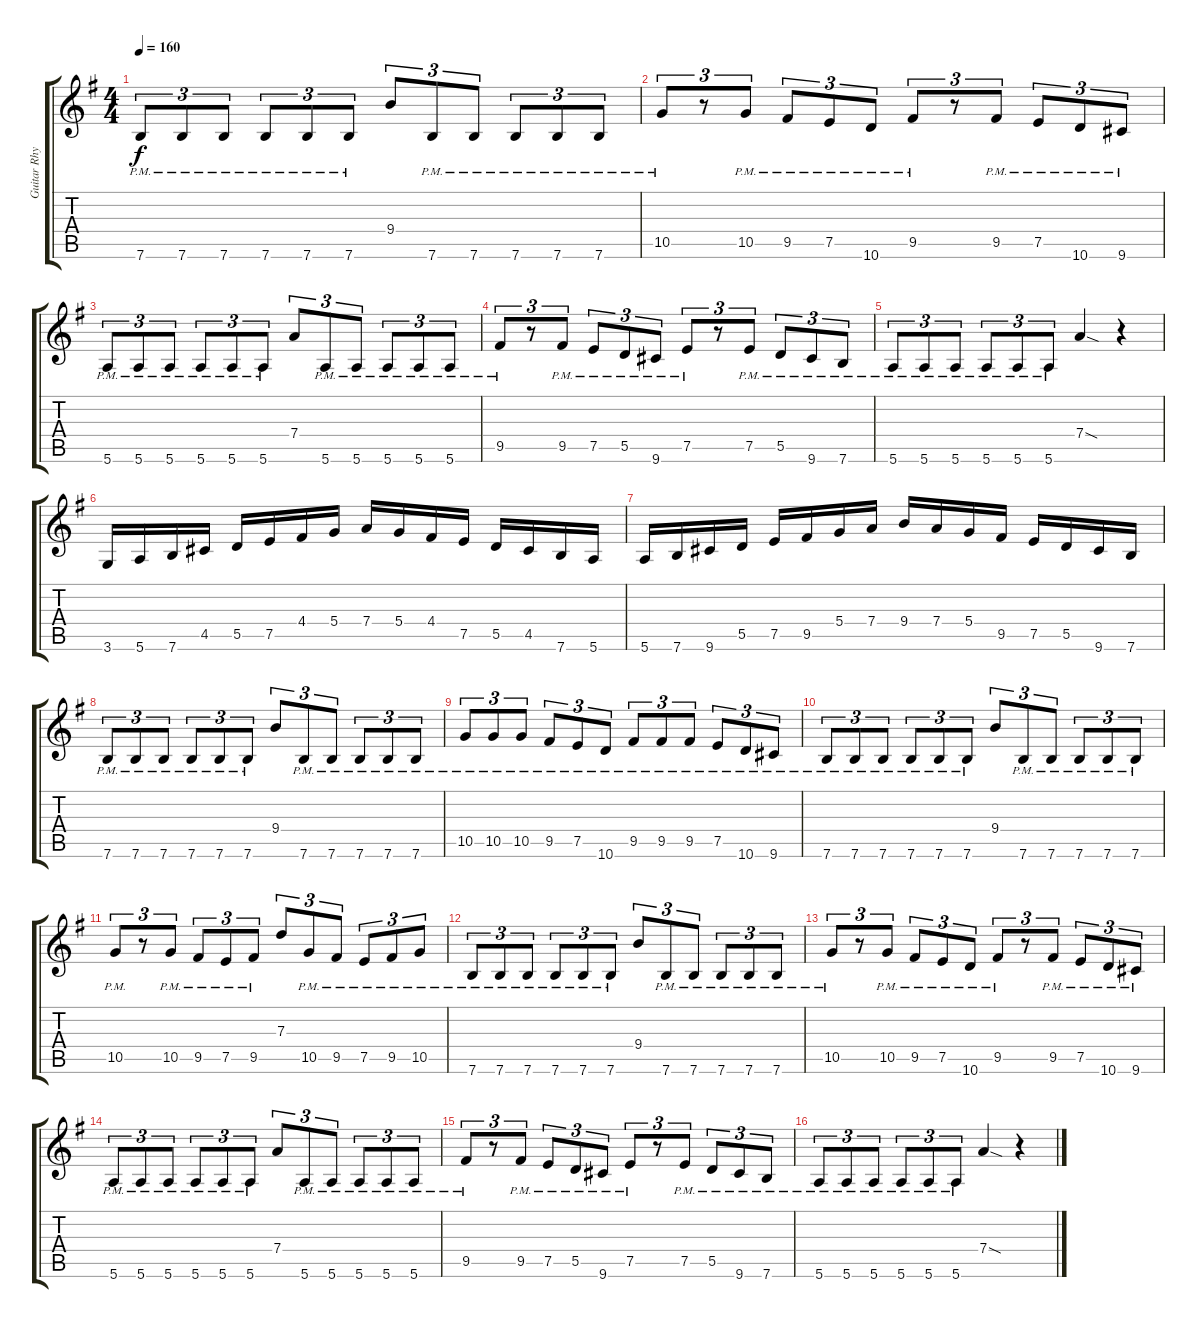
\track ("Guitar Rhythm" "Guitar Rhy") {instrument overdrivenguitar}
\staff {score tabs}
\tuning (E4 B3 G3 D3 A2 E2) {hide}
\ts (4 4)
\tempo 160
\clef g2
\ks g
7.6{pm}.8{tu (3 2) dy f} 7.6{pm}.8{tu (3 2)} 7.6{pm}.8{tu (3 2)} 7.6{pm}.8{tu (3 2)} 7.6{pm}.8{tu (3 2)} 7.6{pm}.8{tu (3 2)} 9.4.8{tu (3 2)} 7.6{pm}.8{tu (3 2)} 7.6{pm}.8{tu (3 2)} 7.6{pm}.8{tu (3 2)} 7.6{pm}.8{tu (3 2)} 7.6{pm}.8{tu (3 2)} |
10.5{pm}.8{tu (3 2)} r.8{tu (3 2)} 10.5{pm}.8{tu (3 2)} 9.5{pm}.8{tu (3 2)} 7.5{pm}.8{tu (3 2)} 10.6{pm}.8{tu (3 2)} 9.5{pm}.8{tu (3 2)} r.8{tu (3 2)} 9.5{pm}.8{tu (3 2)} 7.5{pm}.8{tu (3 2)} 10.6{pm}.8{tu (3 2)} 9.6{pm}.8{tu (3 2)} |
5.6{pm}.8{tu (3 2)} 5.6{pm}.8{tu (3 2)} 5.6{pm}.8{tu (3 2)} 5.6{pm}.8{tu (3 2)} 5.6{pm}.8{tu (3 2)} 5.6{pm}.8{tu (3 2)} 7.4.8{tu (3 2)} 5.6{pm}.8{tu (3 2)} 5.6{pm}.8{tu (3 2)} 5.6{pm}.8{tu (3 2)} 5.6{pm}.8{tu (3 2)} 5.6{pm}.8{tu (3 2)} |
9.5{pm}.8{tu (3 2)} r.8{tu (3 2)} 9.5{pm}.8{tu (3 2)} 7.5{pm}.8{tu (3 2)} 5.5{pm}.8{tu (3 2)} 9.6{pm}.8{tu (3 2)} 7.5{pm}.8{tu (3 2)} r.8{tu (3 2)} 7.5{pm}.8{tu (3 2)} 5.5{pm}.8{tu (3 2)} 9.6{pm}.8{tu (3 2)} 7.6{pm}.8{tu (3 2)} |
5.6{pm}.8{tu (3 2)} 5.6{pm}.8{tu (3 2)} 5.6{pm}.8{tu (3 2)} 5.6{pm}.8{tu (3 2)} 5.6{pm}.8{tu (3 2)} 5.6{pm}.8{tu (3 2)} 7.4{sod}.4 r.4 |
3.6.16 5.6.16 7.6.16 4.5.16 5.5.16 7.5.16 4.4.16 5.4.16 7.4.16 5.4.16 4.4.16 7.5.16 5.5.16 4.5.16 7.6.16 5.6.16 |
5.6.16 7.6.16 9.6.16 5.5.16 7.5.16 9.5.16 5.4.16 7.4.16 9.4.16 7.4.16 5.4.16 9.5.16 7.5.16 5.5.16 9.6.16 7.6.16 |
7.6{pm}.8{tu (3 2)} 7.6{pm}.8{tu (3 2)} 7.6{pm}.8{tu (3 2)} 7.6{pm}.8{tu (3 2)} 7.6{pm}.8{tu (3 2)} 7.6{pm}.8{tu (3 2)} 9.4.8{tu (3 2)} 7.6{pm}.8{tu (3 2)} 7.6{pm}.8{tu (3 2)} 7.6{pm}.8{tu (3 2)} 7.6{pm}.8{tu (3 2)} 7.6{pm}.8{tu (3 2)} |
10.5{pm}.8{tu (3 2)} 10.5{pm}.8{tu (3 2)} 10.5{pm}.8{tu (3 2)} 9.5{pm}.8{tu (3 2)} 7.5{pm}.8{tu (3 2)} 10.6{pm}.8{tu (3 2)} 9.5{pm}.8{tu (3 2)} 9.5{pm}.8{tu (3 2)} 9.5{pm}.8{tu (3 2)} 7.5{pm}.8{tu (3 2)} 10.6{pm}.8{tu (3 2)} 9.6{pm}.8{tu (3 2)} |
7.6{pm}.8{tu (3 2)} 7.6{pm}.8{tu (3 2)} 7.6{pm}.8{tu (3 2)} 7.6{pm}.8{tu (3 2)} 7.6{pm}.8{tu (3 2)} 7.6{pm}.8{tu (3 2)} 9.4.8{tu (3 2)} 7.6{pm}.8{tu (3 2)} 7.6{pm}.8{tu (3 2)} 7.6{pm}.8{tu (3 2)} 7.6{pm}.8{tu (3 2)} 7.6{pm}.8{tu (3 2)} |
10.5{pm}.8{tu (3 2)} r.8{tu (3 2)} 10.5{pm}.8{tu (3 2)} 9.5{pm}.8{tu (3 2)} 7.5{pm}.8{tu (3 2)} 9.5{pm}.8{tu (3 2)} 7.3.8{tu (3 2)} 10.5{pm}.8{tu (3 2)} 9.5{pm}.8{tu (3 2)} 7.5{pm}.8{tu (3 2)} 9.5{pm}.8{tu (3 2)} 10.5{pm}.8{tu (3 2)} |
7.6{pm}.8{tu (3 2)} 7.6{pm}.8{tu (3 2)} 7.6{pm}.8{tu (3 2)} 7.6{pm}.8{tu (3 2)} 7.6{pm}.8{tu (3 2)} 7.6{pm}.8{tu (3 2)} 9.4.8{tu (3 2)} 7.6{pm}.8{tu (3 2)} 7.6{pm}.8{tu (3 2)} 7.6{pm}.8{tu (3 2)} 7.6{pm}.8{tu (3 2)} 7.6{pm}.8{tu (3 2)} |
10.5{pm}.8{tu (3 2)} r.8{tu (3 2)} 10.5{pm}.8{tu (3 2)} 9.5{pm}.8{tu (3 2)} 7.5{pm}.8{tu (3 2)} 10.6{pm}.8{tu (3 2)} 9.5{pm}.8{tu (3 2)} r.8{tu (3 2)} 9.5{pm}.8{tu (3 2)} 7.5{pm}.8{tu (3 2)} 10.6{pm}.8{tu (3 2)} 9.6{pm}.8{tu (3 2)} |
5.6{pm}.8{tu (3 2)} 5.6{pm}.8{tu (3 2)} 5.6{pm}.8{tu (3 2)} 5.6{pm}.8{tu (3 2)} 5.6{pm}.8{tu (3 2)} 5.6{pm}.8{tu (3 2)} 7.4.8{tu (3 2)} 5.6{pm}.8{tu (3 2)} 5.6{pm}.8{tu (3 2)} 5.6{pm}.8{tu (3 2)} 5.6{pm}.8{tu (3 2)} 5.6{pm}.8{tu (3 2)} |
9.5{pm}.8{tu (3 2)} r.8{tu (3 2)} 9.5{pm}.8{tu (3 2)} 7.5{pm}.8{tu (3 2)} 5.5{pm}.8{tu (3 2)} 9.6{pm}.8{tu (3 2)} 7.5{pm}.8{tu (3 2)} r.8{tu (3 2)} 7.5{pm}.8{tu (3 2)} 5.5{pm}.8{tu (3 2)} 9.6{pm}.8{tu (3 2)} 7.6{pm}.8{tu (3 2)} |
5.6{pm}.8{tu (3 2)} 5.6{pm}.8{tu (3 2)} 5.6{pm}.8{tu (3 2)} 5.6{pm}.8{tu (3 2)} 5.6{pm}.8{tu (3 2)} 5.6{pm}.8{tu (3 2)} 7.4{sod}.4 r.4
